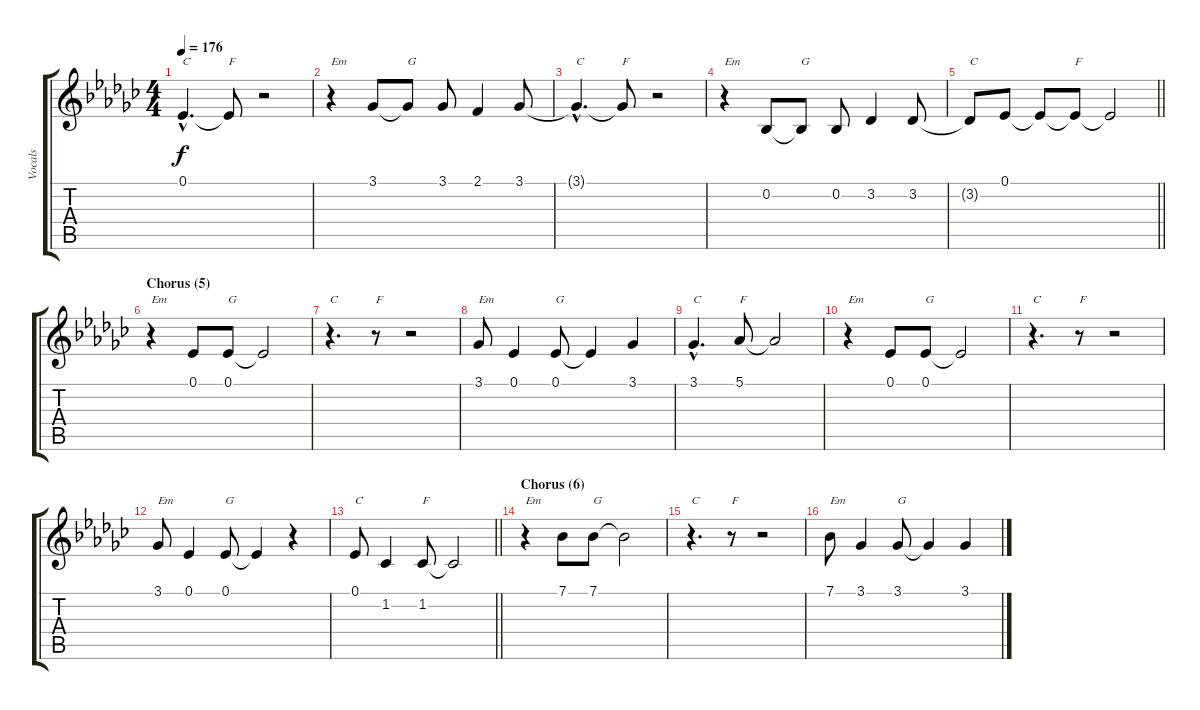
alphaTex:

\track ("Vocals" "Vocals") {instrument sopranosax}
\staff {score tabs}
\tuning (Eb4 Bb3 Gb3 Db3 Ab2 Eb2) {hide}
\ts (4 4)
\tempo 176
\clef g2
\ks ebminor
0.1{hac}.4{d txt "C" dy f} 0.1{t}.8{txt "F"} r.2 |
r.4{txt "Em"} 3.1.8 3.1{t}.8{txt "G"} 3.1.8 2.1.4 3.1.8 |
3.1{hac t}.4{d txt "C"} 3.1{t}.8{txt "F"} r.2 |
r.4{txt "Em"} 0.2.8 0.2{t}.8{txt "G"} 0.2.8 3.2.4 3.2.8 |
\barLineRight lightlight
3.2{t}.8{txt "C"} 0.1.8 0.1{t}.8 0.1{t}.8{txt "F"} 0.1{t}.2 |
\section ("" "Chorus (5)")
r.4{txt "Em"} 0.1.8 0.1.8{txt "G"} 0.1{t}.2 |
r.4{d txt "C"} r.8{txt "F"} r.2 |
3.1.8{txt "Em"} 0.1.4 0.1.8{txt "G"} 0.1{t}.4 3.1.4 |
3.1{hac}.4{d txt "C"} 5.1.8{txt "F"} 5.1{t}.2 |
r.4{txt "Em"} 0.1.8 0.1.8{txt "G"} 0.1{t}.2 |
r.4{d txt "C"} r.8{txt "F"} r.2 |
3.1.8{txt "Em"} 0.1.4 0.1.8{txt "G"} 0.1{t}.4 r.4 |
\barLineRight lightlight
0.1.8{txt "C"} 1.2.4 1.2.8{txt "F"} 1.2{t}.2 |
\section ("" "Chorus (6)")
r.4{txt "Em"} 7.1.8 7.1.8{txt "G"} 7.1{t}.2 |
r.4{d txt "C"} r.8{txt "F"} r.2 |
7.1.8{txt "Em"} 3.1.4 3.1.8{txt "G"} 3.1{t}.4 3.1.4
